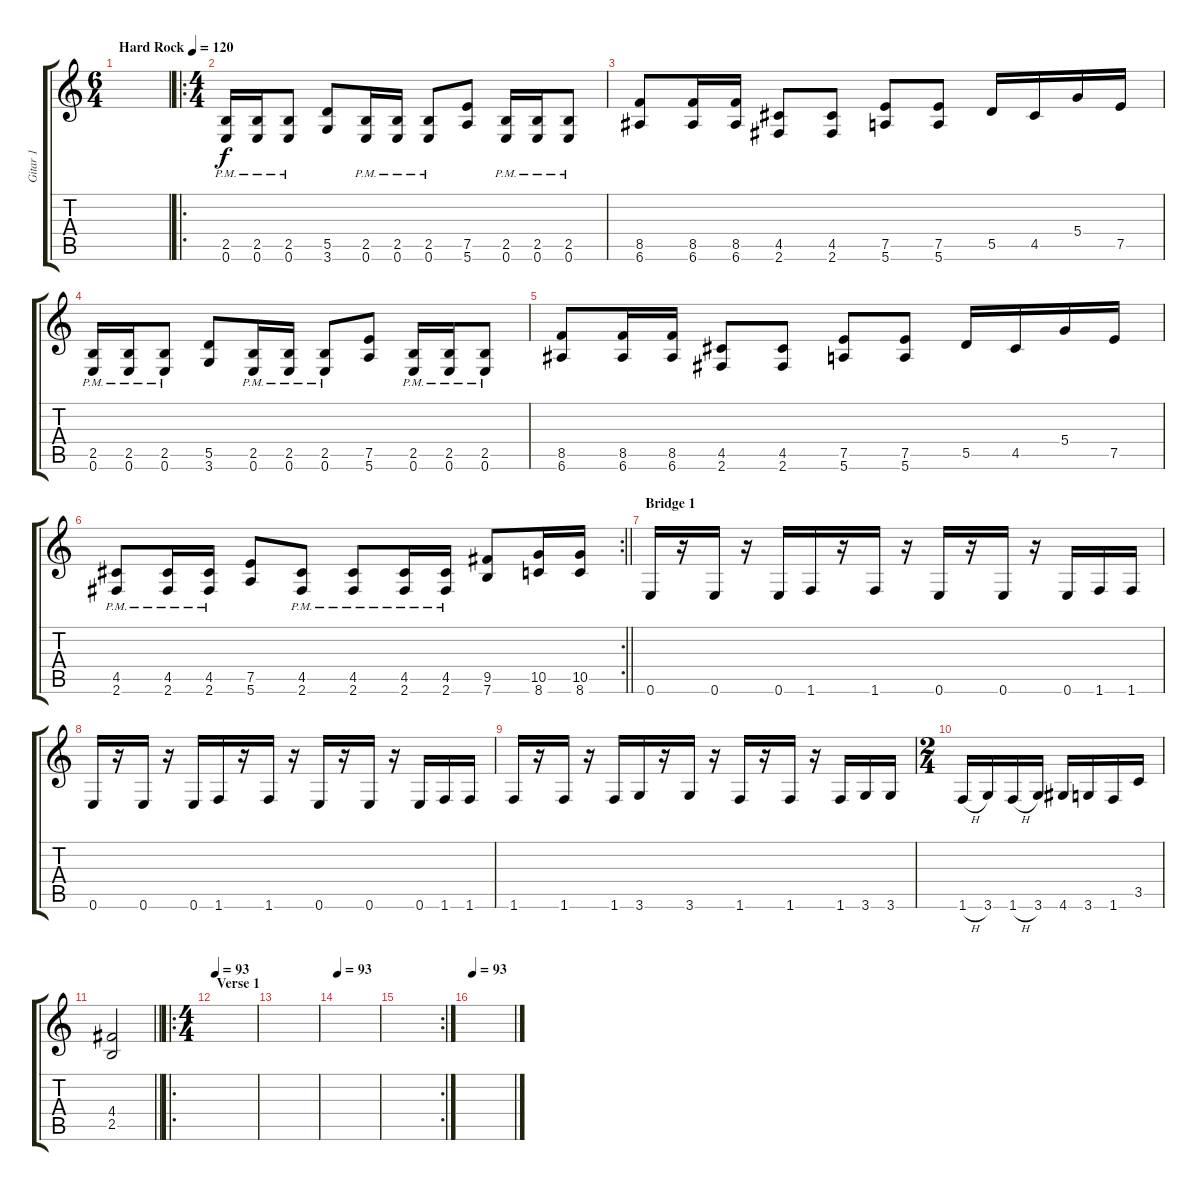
\track ("Gitar 1" "Gitar 1") {instrument distortionguitar}
\staff {score tabs}
\tuning (E4 B3 G3 D3 A2 E2) {hide}
\ts (6 4)
\tempo (120 "Hard Rock")
\clef g2
\ks c
|
\ro
\ts (4 4)
(2.5{pm} 0.6{pm}).16 (2.5{pm} 0.6{pm}).16 (2.5{pm} 0.6{pm}).8 (5.5 3.6).8 (2.5{pm} 0.6{pm}).16 (2.5{pm} 0.6{pm}).16 (2.5{pm} 0.6{pm}).8 (7.5 5.6).8 (2.5{pm} 0.6{pm}).16 (2.5{pm} 0.6{pm}).16 (2.5{pm} 0.6{pm}).8 |
(8.5 6.6).8 (8.5 6.6).16 (8.5 6.6).16 (4.5 2.6).8 (4.5 2.6).8 (7.5 5.6).8 (7.5 5.6).8 5.5.16 4.5.16 5.4.16 7.5.16 |
(2.5{pm} 0.6{pm}).16 (2.5{pm} 0.6{pm}).16 (2.5{pm} 0.6{pm}).8 (5.5 3.6).8 (2.5{pm} 0.6{pm}).16 (2.5{pm} 0.6{pm}).16 (2.5{pm} 0.6{pm}).8 (7.5 5.6).8 (2.5{pm} 0.6{pm}).16 (2.5{pm} 0.6{pm}).16 (2.5{pm} 0.6{pm}).8 |
(8.5 6.6).8 (8.5 6.6).16 (8.5 6.6).16 (4.5 2.6).8 (4.5 2.6).8 (7.5 5.6).8 (7.5 5.6).8 5.5.16 4.5.16 5.4.16 7.5.16 |
\rc 2
\barLineRight lightlight
(4.5{pm} 2.6{pm}).8 (4.5{pm} 2.6{pm}).16 (4.5{pm} 2.6{pm}).16 (7.5 5.6).8 (4.5{pm} 2.6{pm}).8 (4.5{pm} 2.6{pm}).8 (4.5{pm} 2.6{pm}).16 (4.5{pm} 2.6{pm}).16 (9.5 7.6).8 (10.5 8.6).16 (10.5 8.6).16 |
\section ("" "Bridge 1")
0.6.16 r.16 0.6.16 r.16 0.6.16 1.6.16 r.16 1.6.16 r.16 0.6.16 r.16 0.6.16 r.16 0.6.16 1.6.16 1.6.16 |
0.6.16 r.16 0.6.16 r.16 0.6.16 1.6.16 r.16 1.6.16 r.16 0.6.16 r.16 0.6.16 r.16 0.6.16 1.6.16 1.6.16 |
1.6.16 r.16 1.6.16 r.16 1.6.16 3.6.16 r.16 3.6.16 r.16 1.6.16 r.16 1.6.16 r.16 1.6.16 3.6.16 3.6.16 |
\ts (2 4)
1.6{h}.16 3.6.16 1.6{h}.16 3.6.16 4.6.16 3.6.16 1.6.16 3.5.16 |
\barLineRight lightlight
(4.4 2.5).2 |
\ro
\ts (4 4)
\section ("" "Verse 1")
\tempo 93
|
|
\tempo 93
|
\rc 2
|
\tempo 93
